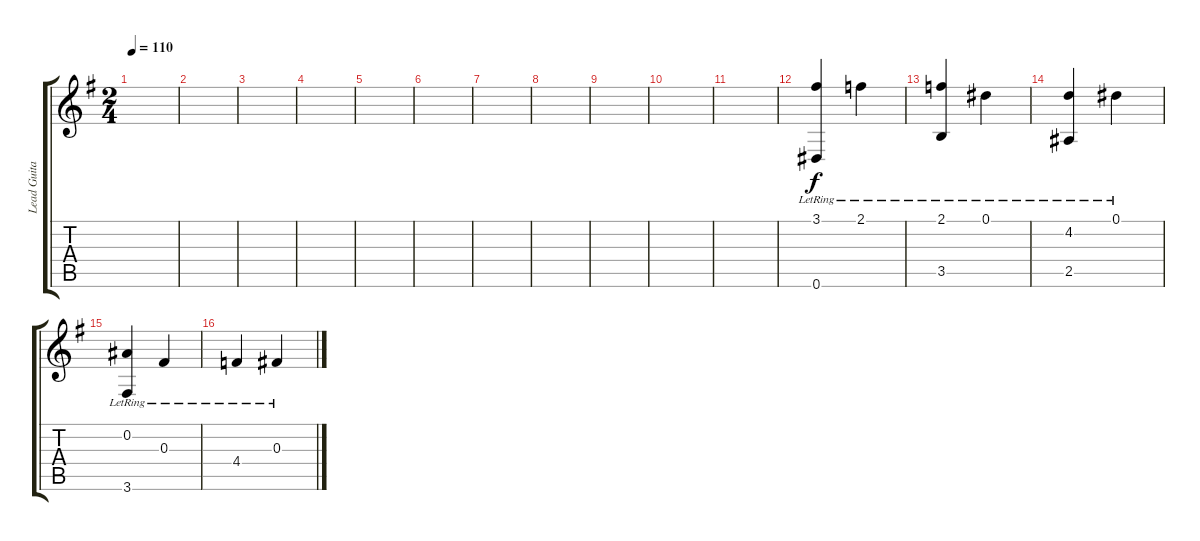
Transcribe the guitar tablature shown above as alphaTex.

\track ("Lead Guitar Riff" "Lead Guita") {instrument acousticguitarnylon}
\staff {score tabs}
\tuning (Eb4 Bb3 Gb3 Db3 Ab2 Eb2) {hide}
\ts (2 4)
\tempo 110
\clef g2
\ks g
|
|
|
|
|
|
|
|
|
|
|
(3.1{lr} 0.6{lr}).4 2.1{lr}.4 |
(2.1{lr} 3.5{lr}).4 0.1{lr}.4 |
(4.2{lr} 2.5{lr}).4 0.1{lr}.4 |
(0.2{lr} 3.6{lr}).4 0.3{lr}.4 |
4.4{lr}.4 0.3{lr}.4
